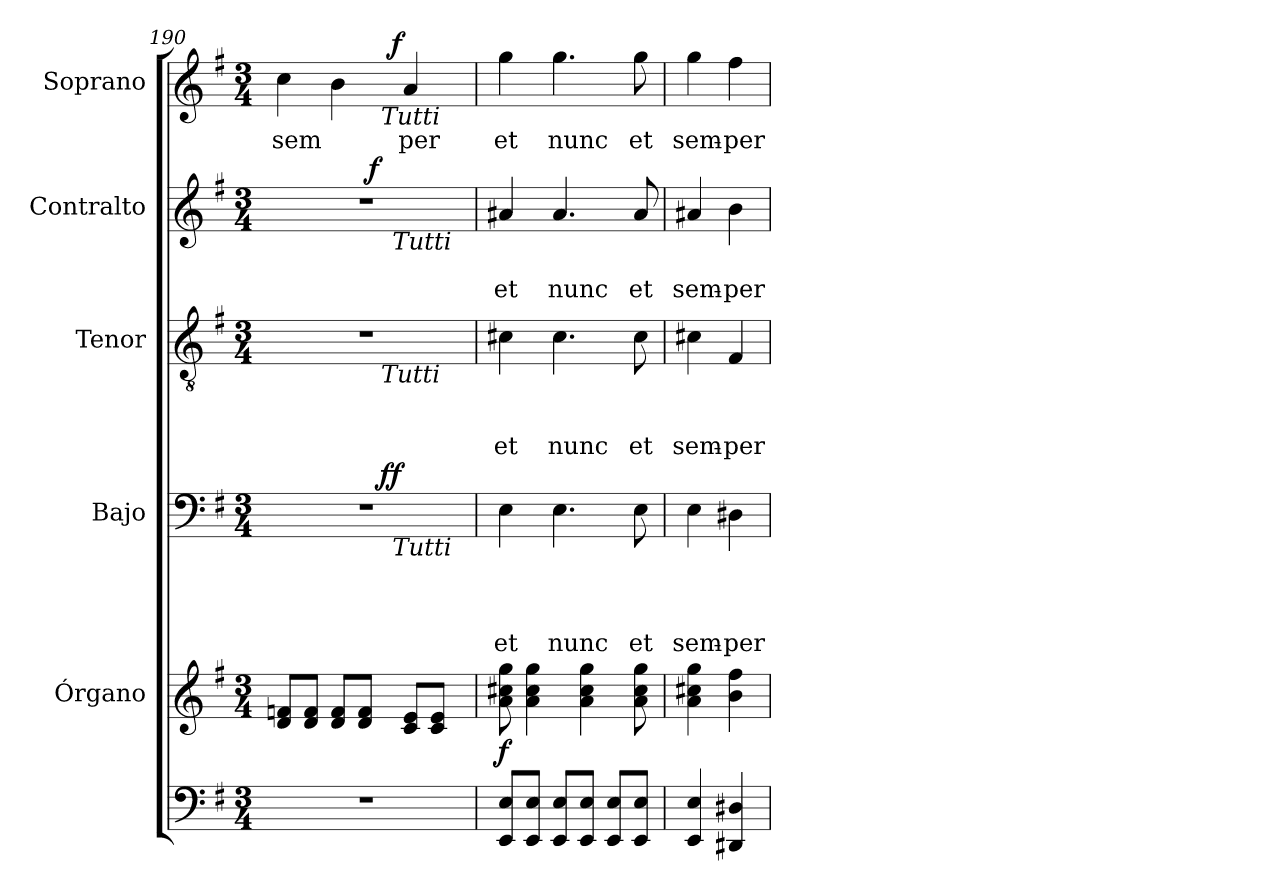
**kern	**dynam	**kern	**kern	**text	**text	**text	**text	**dynam	**kern	**text	**text	**text	**kern	**text	**text	**dynam	**kern	**text	**dynam
*part6	*part6	*part5	*part4	*part4	*part4	*part4	*part4	*part4	*part3	*part3	*part3	*part3	*part2	*part2	*part2	*part2	*part1	*part1	*part1
*staff6	*staff6	*staff5	*staff4	*staff4	*staff4	*staff4	*staff4	*staff4	*staff3	*staff3	*staff3	*staff3	*staff2	*staff2	*staff2	*staff2	*staff1	*staff1	*staff1
*	*	*I"Órgano	*I"Bajo	*	*	*	*	*	*I"Tenor	*	*	*	*I"Contralto	*	*	*	*I"Soprano	*	*
*clefF4	*	*clefG2	*clefF4	*	*	*	*	*	*clefGv2	*	*	*	*clefG2	*	*	*	*clefG2	*	*
*k[f#]	*	*k[f#]	*k[f#]	*	*	*	*	*	*k[f#]	*	*	*	*k[f#]	*	*	*	*k[f#]	*	*
*G:	*	*G:	*G:	*	*	*	*	*	*G:	*	*	*	*G:	*	*	*	*G:	*	*
*M3/4	*	*M3/4	*M3/4	*	*	*	*	*	*M3/4	*	*	*	*M3/4	*	*	*	*M3/4	*	*
=190	=190	=190	=190	=190	=190	=190	=190	=190	=190	=190	=190	=190	=190	=190	=190	=190	=190	=190	=190
!	!	!	!	!	!	!	!	!	!	!	!	!	!	!	!	!	!	!LO:LY:b	!
*	*	*	*^	*	*	*	*	*	*^	*	*	*	*^	*	*	*	*^	*	*
*	*	*	*	*^	*	*	*	*	*	*	*	*	*	*	*	*^	*	*	*	*	*^	*	*
2.r	.	8d/ 8fn/L	2.r	4..ryy	4...ryy	.	.	.	.	.	2.r	4..ryy	.	.	.	2.r	4ryy	4...ryy	.	.	.	4cc\	4...ryy	4..ryy	sem	.
.	.	8d/ 8f/J	.	.	.	.	.	.	.	.	.	.	.	.	.	.	.	.	.	.	.	.	.	.	.	.
.	.	8d/ 8f/L	.	.	.	.	.	.	.	.	.	.	.	.	.	.	8ryy	.	.	.	.	4b\	.	.	.	.
.	.	8d/ 8f/J	.	.	.	.	.	.	.	.	.	.	.	.	.	.	32ryy	.	.	.	.	.	.	.	.	.
!	!	!	!	!	!	!	!	!	!	!	!	!	!	!	!	!	!	!	!	!	!LO:DY:b	!	!	!	!	!
.	.	.	.	.	.	.	.	.	.	.	.	.	.	.	.	.	4ryy	.	.	.	f	.	.	.	.	.
!	!	!	!	!	!	!	!	!	!	!	!	!	!	!	!	!	!	!	!	!	!	!	!	!LO:TX:b:i:t=Tutti	!	!
!	!	!	!	!	!	!	!	!	!	!	!	!LO:TX:b:i:t=Tutti	!	!	!	!	!	!	!	!	!	!	!	!	!	!
!	!	!	!	!	!	!	!	!	!	!LO:DY:a	!	!	!	!	!	!	!	!	!	!	!	!	!	!	!	!
!	!	!	!	!	!	!	!	!	!	!LO:DY:n=1:b	!	!	!	!	!	!	!	!	!	!	!	!	!	!	!	!
.	.	.	.	4ryy	.	.	.	.	.	f f	.	4ryy	.	.	.	.	.	.	.	.	.	.	.	4ryy	.	.
!	!	!	!	!	!	!	!	!	!	!	!	!	!	!	!	!	!	!LO:TX:b:i:t=Tutti	!	!	!	!	!	!	!	!
!	!	!	!	!	!LO:TX:b:i:t=Tutti	!	!	!	!	!	!	!	!	!	!	!	!	!	!	!	!	!	!	!	!	!
!	!	!	!	!	!	!	!	!	!	!	!	!	!	!	!	!	!	!	!	!	!	!	!	!	!	!LO:DY:b
.	.	.	.	.	4ryy	.	.	.	.	.	.	.	.	.	.	.	.	4ryy	.	.	.	.	4ryy	.	.	f
!	!	!	!	!	!	!	!	!	!	!	!	!	!	!	!	!	!	!	!	!	!	!	!	!	!LO:LY:b	!
.	.	8c/ 8e/L	.	.	.	.	.	.	.	.	.	.	.	.	.	.	.	.	.	.	.	4a/	.	.	per	.
.	.	8c/ 8e/J	.	.	.	.	.	.	.	.	.	.	.	.	.	.	.	.	.	.	.	.	.	.	.	.
.	.	.	.	.	.	.	.	.	.	.	.	.	.	.	.	.	16.ryy	.	.	.	.	.	.	.	.	.
.	.	.	.	16ryy	.	.	.	.	.	.	.	16ryy	.	.	.	.	.	.	.	.	.	.	.	16ryy	.	.
.	.	.	.	.	32ryy	.	.	.	.	.	.	.	.	.	.	.	.	32ryy	.	.	.	.	32ryy	.	.	.
=191	=191	=191	=191	=191	=191	=191	=191	=191	=191	=191	=191	=191	=191	=191	=191	=191	=191	=191	=191	=191	=191	=191	=191	=191	=191	=191
!	!LO:DY:a	!	!	!	!	!	!	!	!LO:LY:b	!	!	!	!	!	!LO:LY:b	!	!	!	!	!LO:LY:b	!	!	!	!	!LO:LY:b	!
*	*	*	*v	*v	*v	*	*	*	*	*	*	*	*	*	*	*v	*v	*v	*	*	*	*v	*v	*v	*	*
*	*	*	*	*	*	*	*	*	*v	*v	*	*	*	*	*	*	*	*	*	*
8EE/ 8E/L	f	8a\ 8cc#X\ 8gg\	4E\	.	.	.	et	.	4c#X\	.	.	et	4a#X/	.	et	.	4gg\	et	.
8EE/ 8E/J	.	4a\ 4cc#\ 4gg\	.	.	.	.	.	.	.	.	.	.	.	.	.	.	.	.	.
!	!	!	!	!	!	!	!LO:LY:b	!	!	!	!	!LO:LY:b	!	!	!LO:LY:b	!	!	!LO:LY:b	!
8EE/ 8E/L	.	.	4.E\	.	.	.	nunc	.	4.c#\	.	.	nunc	4.a#/	.	nunc	.	4.gg\	nunc	.
8EE/ 8E/J	.	4a\ 4cc#\ 4gg\	.	.	.	.	.	.	.	.	.	.	.	.	.	.	.	.	.
8EE/ 8E/L	.	.	.	.	.	.	.	.	.	.	.	.	.	.	.	.	.	.	.
!	!	!	!	!	!	!	!LO:LY:b	!	!	!	!	!LO:LY:b	!	!	!LO:LY:b	!	!	!LO:LY:b	!
8EE/ 8E/J	.	8a\ 8cc#\ 8gg\	8E\	.	.	.	et	.	8c#\	.	.	et	8a#/	.	et	.	8gg\	et	.
=192	=192	=192	=192	=192	=192	=192	=192	=192	=192	=192	=192	=192	=192	=192	=192	=192	=192	=192	=192
!	!	!	!	!	!	!	!LO:LY:b	!	!	!	!	!LO:LY:b	!	!	!LO:LY:b	!	!	!LO:LY:b	!
4EE/ 4E/	.	4a\ 4cc#X\ 4gg\	4E\	.	.	.	sem-	.	4c#X\	.	.	sem-	4a#X/	.	sem-	.	4gg\	sem-	.
!	!	!	!	!	!	!	!LO:LY:b	!	!	!	!	!LO:LY:b	!	!	!LO:LY:b	!	!	!LO:LY:b	!
4DD#X/ 4D#X/	.	4b\ 4ff#\	4D#X\	.	.	.	-per	.	4F#/	.	.	-per	4b\	.	-per	.	4ff#\	-per	.
=	=	=	=	=	=	=	=	=	=	=	=	=	=	=	=	=	=	=	=
*-	*-	*-	*-	*-	*-	*-	*-	*-	*-	*-	*-	*-	*-	*-	*-	*-	*-	*-	*-
